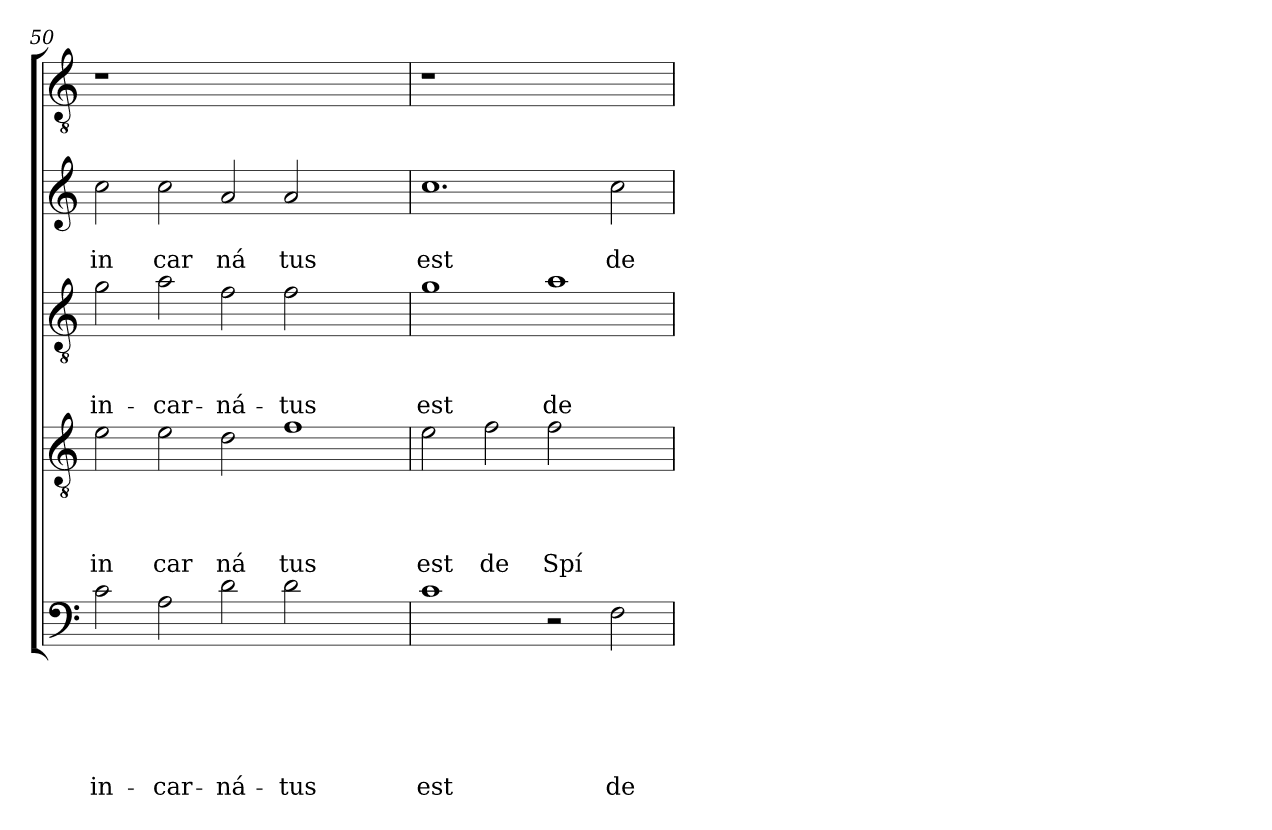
**kern	**text	**text	**text	**text	**text	**text	**kern	**text	**text	**text	**text	**kern	**text	**text	**text	**kern	**text	**text	**kern
*part5	*part5	*part5	*part5	*part5	*part5	*part5	*part4	*part4	*part4	*part4	*part4	*part3	*part3	*part3	*part3	*part2	*part2	*part2	*part1
*staff5	*staff5	*staff5	*staff5	*staff5	*staff5	*staff5	*staff4	*staff4	*staff4	*staff4	*staff4	*staff3	*staff3	*staff3	*staff3	*staff2	*staff2	*staff2	*staff1
*clefF4	*	*	*	*	*	*	*clefGv2	*	*	*	*	*clefGv2	*	*	*	*clefG2	*	*	*clefGv2
*k[]	*	*	*	*	*	*	*k[]	*	*	*	*	*k[]	*	*	*	*k[]	*	*	*k[]
*C:	*	*	*	*	*	*	*C:	*	*	*	*	*C:	*	*	*	*C:	*	*	*C:
=50	=50	=50	=50	=50	=50	=50	=50	=50	=50	=50	=50	=50	=50	=50	=50	=50	=50	=50	=50
!	!	!	!	!	!	!LO:LY:b	!	!	!	!	!LO:LY:b	!	!	!	!LO:LY:b	!	!	!LO:LY:b	!
2c\	.	.	.	.	.	in-	2e\	.	.	.	in	2g\	.	.	in-	2cc\	.	in	1r
!	!	!	!	!	!	!LO:LY:b	!	!	!	!	!LO:LY:b	!	!	!	!LO:LY:b	!	!	!LO:LY:b	!
2A\	.	.	.	.	.	-car-	2e\	.	.	.	car	2a\	.	.	-car-	2cc\	.	car	.
!	!	!	!	!	!	!LO:LY:b	!	!	!	!	!LO:LY:b	!	!	!	!LO:LY:b	!	!	!LO:LY:b	!
2d\	.	.	.	.	.	-ná-	2d\	.	.	.	ná	2f\	.	.	-ná-	2a/	.	ná	1.ryy
!	!	!	!	!	!	!LO:LY:b	!	!	!	!	!LO:LY:b	!	!	!	!LO:LY:b	!	!	!LO:LY:b	!
2d\	.	.	.	.	.	-tus	1f	.	.	.	tus	2f\	.	.	-tus	2a/	.	tus	.
2ryy	.	.	.	.	.	.	.	.	.	.	.	2ryy	.	.	.	2ryy	.	.	.
=51	=51	=51	=51	=51	=51	=51	=51	=51	=51	=51	=51	=51	=51	=51	=51	=51	=51	=51	=51
!	!	!	!	!	!	!LO:LY:b	!	!	!	!	!LO:LY:b	!	!	!	!LO:LY:b	!	!	!LO:LY:b	!
1c	.	.	.	.	.	est	2e\	.	.	.	est	1g	.	.	est	1.cc	.	est	1r
!	!	!	!	!	!	!	!	!	!	!	!LO:LY:b	!	!	!	!	!	!	!	!
.	.	.	.	.	.	.	2f\	.	.	.	de	.	.	.	.	.	.	.	.
!	!	!	!	!	!	!	!	!	!	!	!LO:LY:b	!	!	!	!LO:LY:b	!	!	!	!
2r	.	.	.	.	.	.	2f\	.	.	.	Spí	1a	.	.	de	.	.	.	1ryy
!	!	!	!	!	!	!LO:LY:b	!	!	!	!	!	!	!	!	!	!	!	!LO:LY:b	!
2F\	.	.	.	.	.	de	2ryy	.	.	.	.	.	.	.	.	2cc\	.	de	.
=	=	=	=	=	=	=	=	=	=	=	=	=	=	=	=	=	=	=	=
*-	*-	*-	*-	*-	*-	*-	*-	*-	*-	*-	*-	*-	*-	*-	*-	*-	*-	*-	*-
